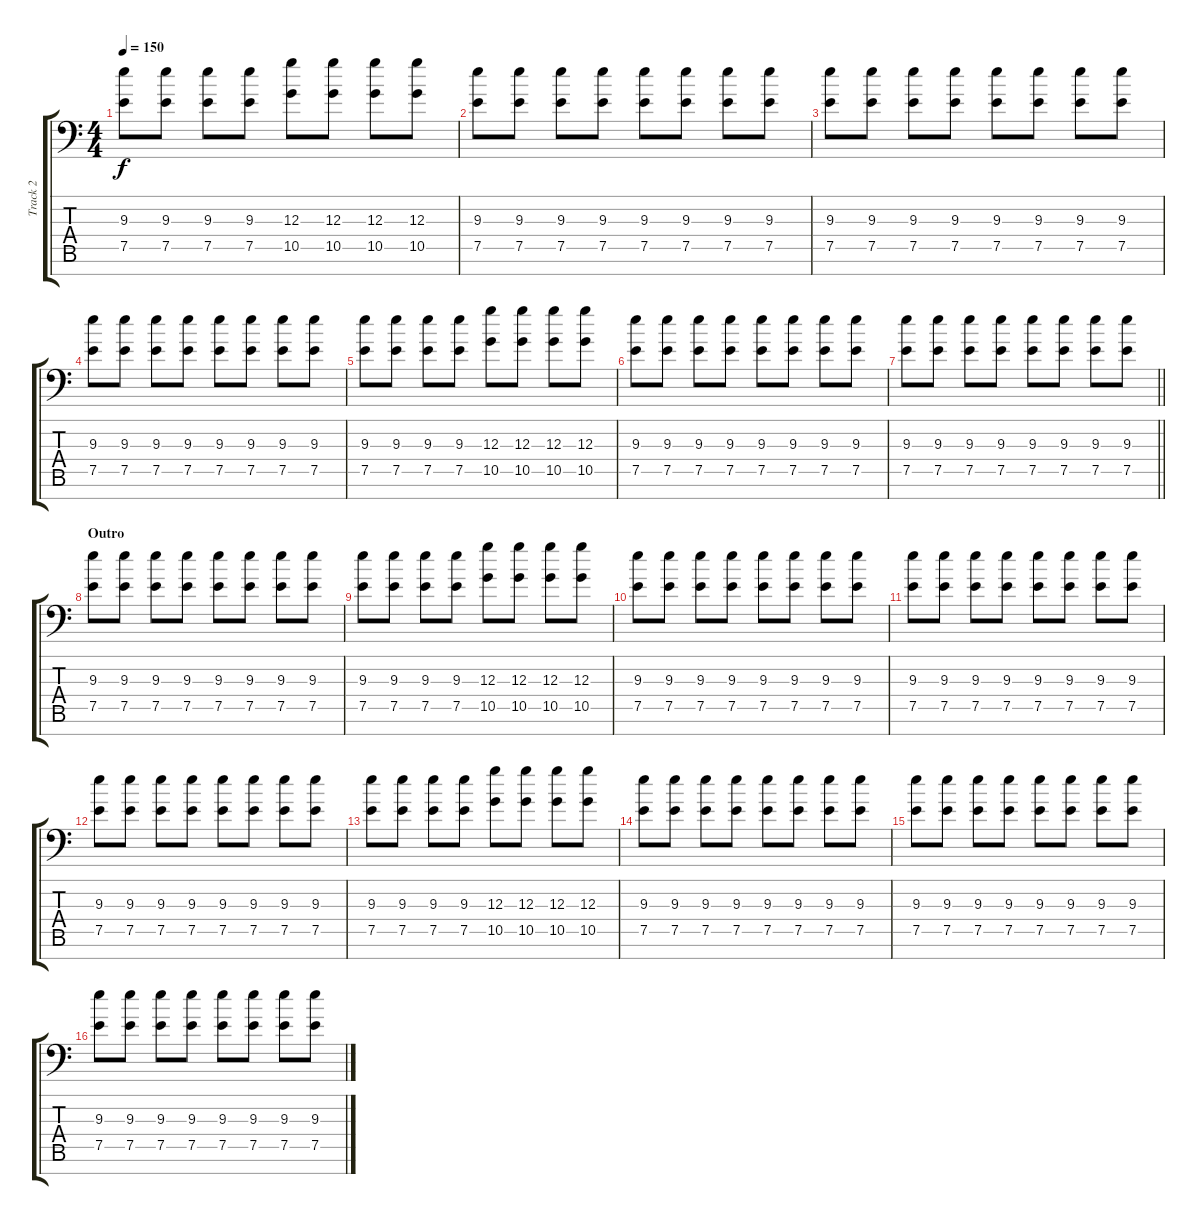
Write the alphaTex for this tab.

\track ("Track 2" "Track 2") {instrument distortionguitar}
\staff {score tabs}
\tuning (E4 B3 G3 D3 A2 E2 A1) {hide}
\ts (4 4)
\tempo 150
\clef f4
\ks c
(9.3 7.5).8{dy f} (9.3 7.5).8 (9.3 7.5).8 (9.3 7.5).8 (12.3 10.5).8 (12.3 10.5).8 (12.3 10.5).8 (12.3 10.5).8 |
(9.3 7.5).8 (9.3 7.5).8 (9.3 7.5).8 (9.3 7.5).8 (9.3 7.5).8 (9.3 7.5).8 (9.3 7.5).8 (9.3 7.5).8 |
(9.3 7.5).8 (9.3 7.5).8 (9.3 7.5).8 (9.3 7.5).8 (9.3 7.5).8 (9.3 7.5).8 (9.3 7.5).8 (9.3 7.5).8 |
(9.3 7.5).8 (9.3 7.5).8 (9.3 7.5).8 (9.3 7.5).8 (9.3 7.5).8 (9.3 7.5).8 (9.3 7.5).8 (9.3 7.5).8 |
(9.3 7.5).8 (9.3 7.5).8 (9.3 7.5).8 (9.3 7.5).8 (12.3 10.5).8 (12.3 10.5).8 (12.3 10.5).8 (12.3 10.5).8 |
(9.3 7.5).8 (9.3 7.5).8 (9.3 7.5).8 (9.3 7.5).8 (9.3 7.5).8 (9.3 7.5).8 (9.3 7.5).8 (9.3 7.5).8 |
\barLineRight lightlight
(9.3 7.5).8 (9.3 7.5).8 (9.3 7.5).8 (9.3 7.5).8 (9.3 7.5).8 (9.3 7.5).8 (9.3 7.5).8 (9.3 7.5).8 |
\section ("" "Outro")
(9.3 7.5).8 (9.3 7.5).8 (9.3 7.5).8 (9.3 7.5).8 (9.3 7.5).8 (9.3 7.5).8 (9.3 7.5).8 (9.3 7.5).8 |
(9.3 7.5).8 (9.3 7.5).8 (9.3 7.5).8 (9.3 7.5).8 (12.3 10.5).8 (12.3 10.5).8 (12.3 10.5).8 (12.3 10.5).8 |
(9.3 7.5).8 (9.3 7.5).8 (9.3 7.5).8 (9.3 7.5).8 (9.3 7.5).8 (9.3 7.5).8 (9.3 7.5).8 (9.3 7.5).8 |
(9.3 7.5).8 (9.3 7.5).8 (9.3 7.5).8 (9.3 7.5).8 (9.3 7.5).8 (9.3 7.5).8 (9.3 7.5).8 (9.3 7.5).8 |
(9.3 7.5).8 (9.3 7.5).8 (9.3 7.5).8 (9.3 7.5).8 (9.3 7.5).8 (9.3 7.5).8 (9.3 7.5).8 (9.3 7.5).8 |
(9.3 7.5).8 (9.3 7.5).8 (9.3 7.5).8 (9.3 7.5).8 (12.3 10.5).8 (12.3 10.5).8 (12.3 10.5).8 (12.3 10.5).8 |
(9.3 7.5).8 (9.3 7.5).8 (9.3 7.5).8 (9.3 7.5).8 (9.3 7.5).8 (9.3 7.5).8 (9.3 7.5).8 (9.3 7.5).8 |
(9.3 7.5).8 (9.3 7.5).8 (9.3 7.5).8 (9.3 7.5).8 (9.3 7.5).8 (9.3 7.5).8 (9.3 7.5).8 (9.3 7.5).8 |
(9.3 7.5).8 (9.3 7.5).8 (9.3 7.5).8 (9.3 7.5).8 (9.3 7.5).8 (9.3 7.5).8 (9.3 7.5).8 (9.3 7.5).8
